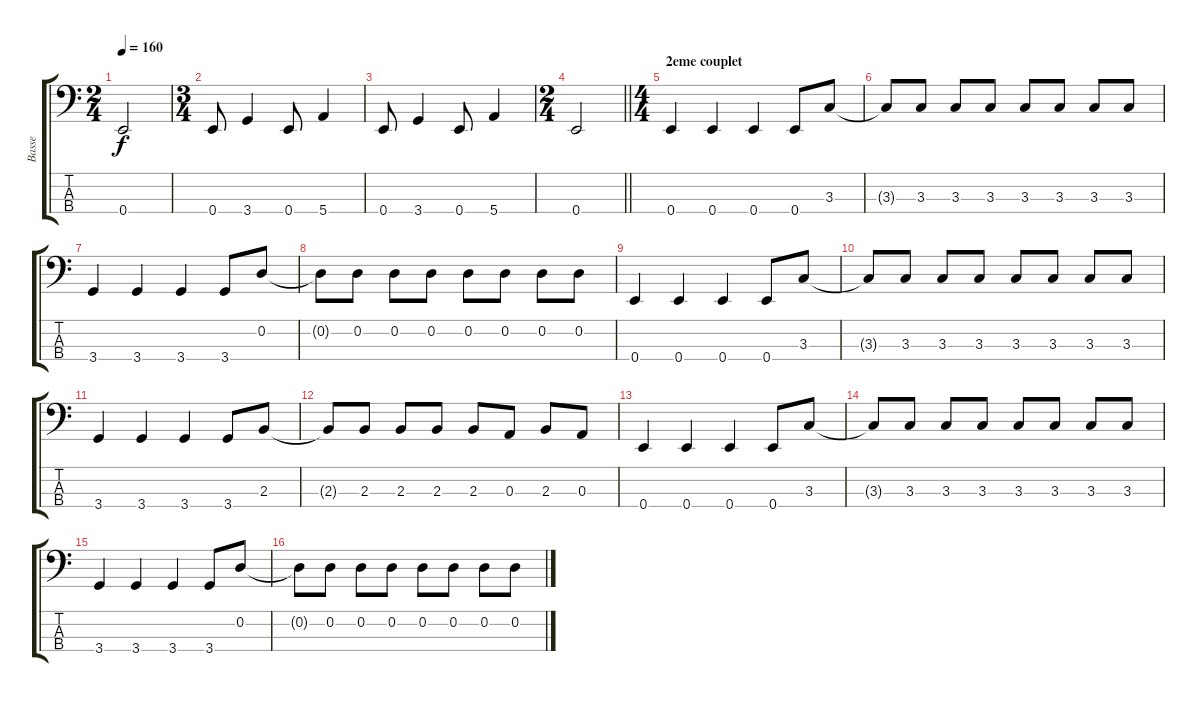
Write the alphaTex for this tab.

\track ("Basse" "Basse") {instrument electricbassfinger}
\staff {score tabs}
\tuning (G2 D2 A1 E1) {hide}
\ts (2 4)
\tempo 160
\clef f4
\ks c
0.4.2{dy f} |
\ts (3 4)
0.4.8 3.4.4 0.4.8 5.4.4 |
0.4.8 3.4.4 0.4.8 5.4.4 |
\ts (2 4)
\barLineRight lightlight
0.4.2 |
\ts (4 4)
\section ("" "2eme couplet")
0.4.4{volume 10 instrument electricbassfinger} 0.4.4 0.4.4 0.4.8 3.3.8 |
3.3{t}.8 3.3.8 3.3.8 3.3.8 3.3.8 3.3.8 3.3.8 3.3.8 |
3.4.4 3.4.4 3.4.4 3.4.8 0.2.8 |
0.2{t}.8 0.2.8 0.2.8 0.2.8 0.2.8 0.2.8 0.2.8 0.2.8 |
0.4.4{volume 10 instrument electricbassfinger} 0.4.4 0.4.4 0.4.8 3.3.8 |
3.3{t}.8 3.3.8 3.3.8 3.3.8 3.3.8 3.3.8 3.3.8 3.3.8 |
3.4.4 3.4.4 3.4.4 3.4.8 2.3.8 |
2.3{t}.8 2.3.8 2.3.8 2.3.8 2.3.8 0.3.8 2.3.8 0.3.8 |
0.4.4{volume 10 instrument electricbassfinger} 0.4.4 0.4.4 0.4.8 3.3.8 |
3.3{t}.8 3.3.8 3.3.8 3.3.8 3.3.8 3.3.8 3.3.8 3.3.8 |
3.4.4 3.4.4 3.4.4 3.4.8 0.2.8 |
0.2{t}.8 0.2.8 0.2.8 0.2.8 0.2.8 0.2.8 0.2.8 0.2.8
